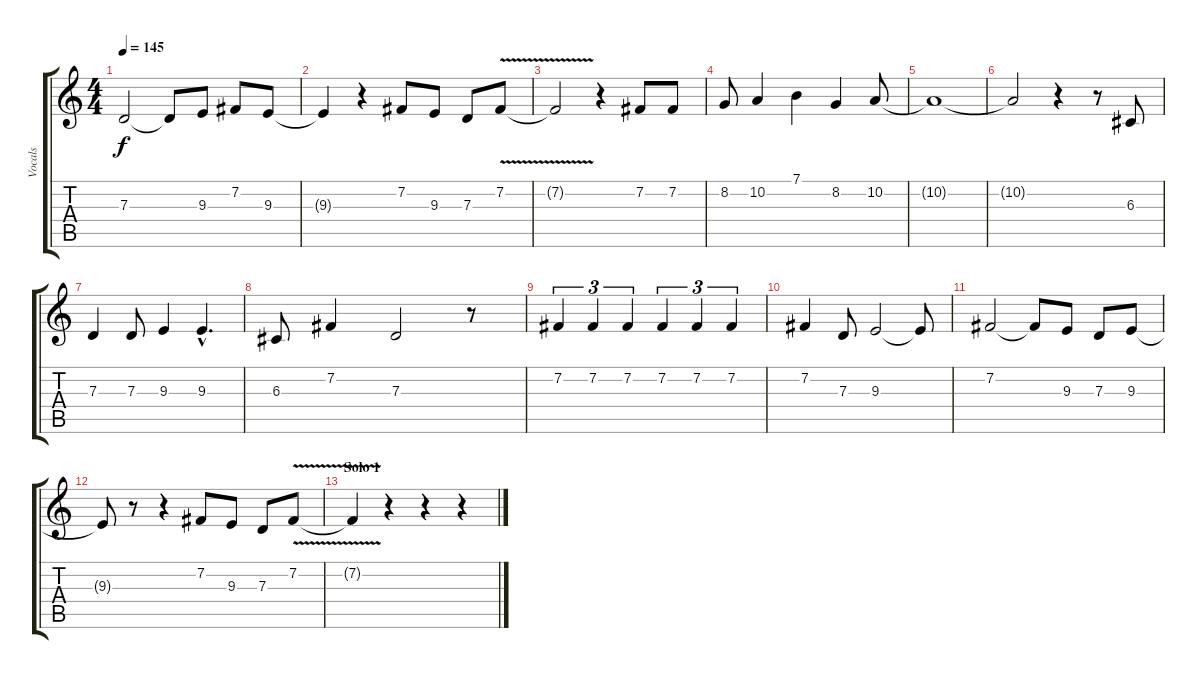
\track ("Vocals" "Vocals") {instrument lead2sawtooth}
\staff {score tabs}
\tuning (E4 B3 G3 D3 A2 E2) {hide}
\ts (4 4)
\tempo 145
\clef g2
\ks c
7.3{t}.2{dy f} 7.3{t}.8 9.3.8 7.2.8 9.3.8 |
9.3{t}.4 r.4 7.2.8 9.3.8 7.3.8 7.2{v}.8 |
7.2{t}.2 r.4 7.2.8 7.2.8 |
8.2.8 10.2.4 7.1.4 8.2.4 10.2.8 |
10.2{t}.1 |
10.2{t}.2 r.4 r.8 6.3.8 |
\section ("" "")
7.3.4 7.3.8 9.3.4 9.3{hac}.4{d} |
6.3.8 7.2.4 7.3.2 r.8 |
7.2.4{tu (3 2)} 7.2.4{tu (3 2)} 7.2.4{tu (3 2)} 7.2.4{tu (3 2)} 7.2.4{tu (3 2)} 7.2.4{tu (3 2)} |
7.2.4 7.3.8 9.3.2 9.3{t}.8 |
7.2.2 7.2{t}.8 9.3.8 7.3.8 9.3.8 |
9.3{t}.8 r.8 r.4 7.2.8 9.3.8 7.3.8 7.2{v}.8 |
\section ("" "Solo 1")
7.2{t}.4 r.4 r.4 r.4
